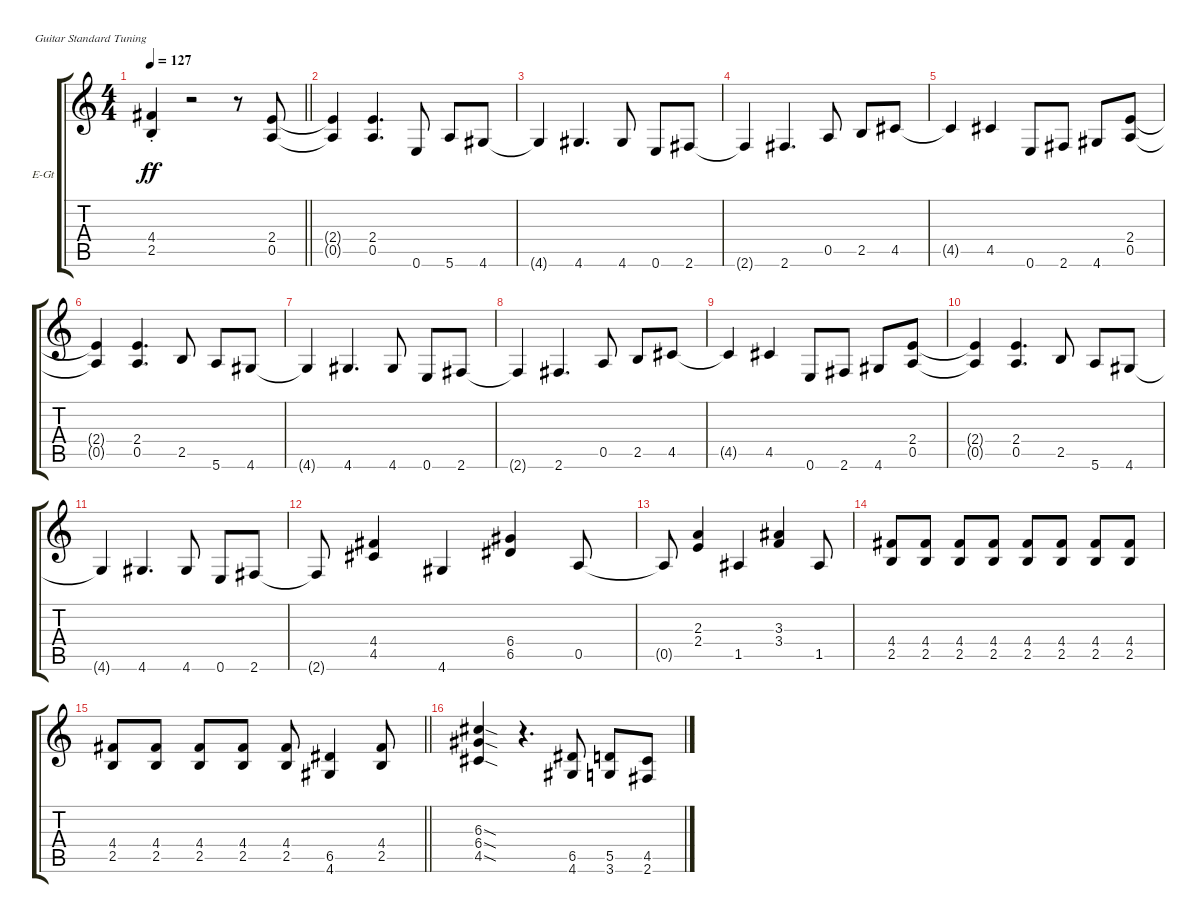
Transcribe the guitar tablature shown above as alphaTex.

\defaultSystemsLayout 4
\bracketExtendMode groupsimilarinstruments
\firstSystemTrackNameOrientation horizontal
\otherSystemsTrackNameOrientation horizontal
\track ("Electric Guitar" "E-Gt") {instrument electricguitarclean}
\staff {score tabs}
\tuning (E4 B3 G3 D3 A2 E2)
\ts (4 4)
\tempo 127
\clef g2
\scale
0.25
\barLineRight lightlight
\ks c
(4.4{st} 2.5{st}).4{dy ff} r.2 r.8 (2.4 0.5).8 |
\scale
0.25 (2.4{t} 0.5{t}).4 (2.4 0.5).4{d} 0.6.8 5.6.8 4.6.8 |
\scale
0.25 4.6{t}.4 4.6.4{d} 4.6.8 0.6.8 2.6.8 |
\scale
0.25 2.6{t}.4 2.6.4{d} 0.5.8 2.5.8 4.5.8 |
\scale
0.25 4.5{t}.4 4.5.4 0.6.8 2.6.8 4.6.8 (2.4 0.5).8 |
\scale
0.25 (2.4{t} 0.5{t}).4 (2.4 0.5).4{d} 2.5.8 5.6.8 4.6.8 |
\scale
0.25 4.6{t}.4 4.6.4{d} 4.6.8 0.6.8 2.6.8 |
\scale
0.25 2.6{t}.4 2.6.4{d} 0.5.8 2.5.8 4.5.8 |
\scale
0.25 4.5{t}.4 4.5.4 0.6.8 2.6.8 4.6.8 (2.4 0.5).8 |
\scale
0.25 (2.4{t} 0.5{t}).4 (2.4 0.5).4{d} 2.5.8 5.6.8 4.6.8 |
\scale
0.25 4.6{t}.4 4.6.4{d} 4.6.8 0.6.8 2.6.8 |
\scale
0.25 2.6{t}.8 (4.4 4.5).4 4.6.4 (6.4 6.5).4 0.5.8 |
\scale
0.25 0.5{t}.8 (2.3 2.4).4 1.5.4 (3.3 3.4).4 1.5.8 |
\scale
0.25 (4.4 2.5).8 (4.4 2.5).8 (4.4 2.5).8 (4.4 2.5).8 (4.4 2.5).8 (4.4 2.5).8 (4.4 2.5).8 (4.4 2.5).8 |
\scale
0.25
\barLineRight lightlight
(4.4 2.5).8 (4.4 2.5).8 (4.4 2.5).8 (4.4 2.5).8 (4.4 2.5).8 (6.5 4.6).4 (4.4 2.5).8 |
(6.3{sod} 6.4{sod} 4.5{sod}).4 r.4{d} (6.5 4.6).8 (5.5 3.6).8 (4.5 2.6).8
